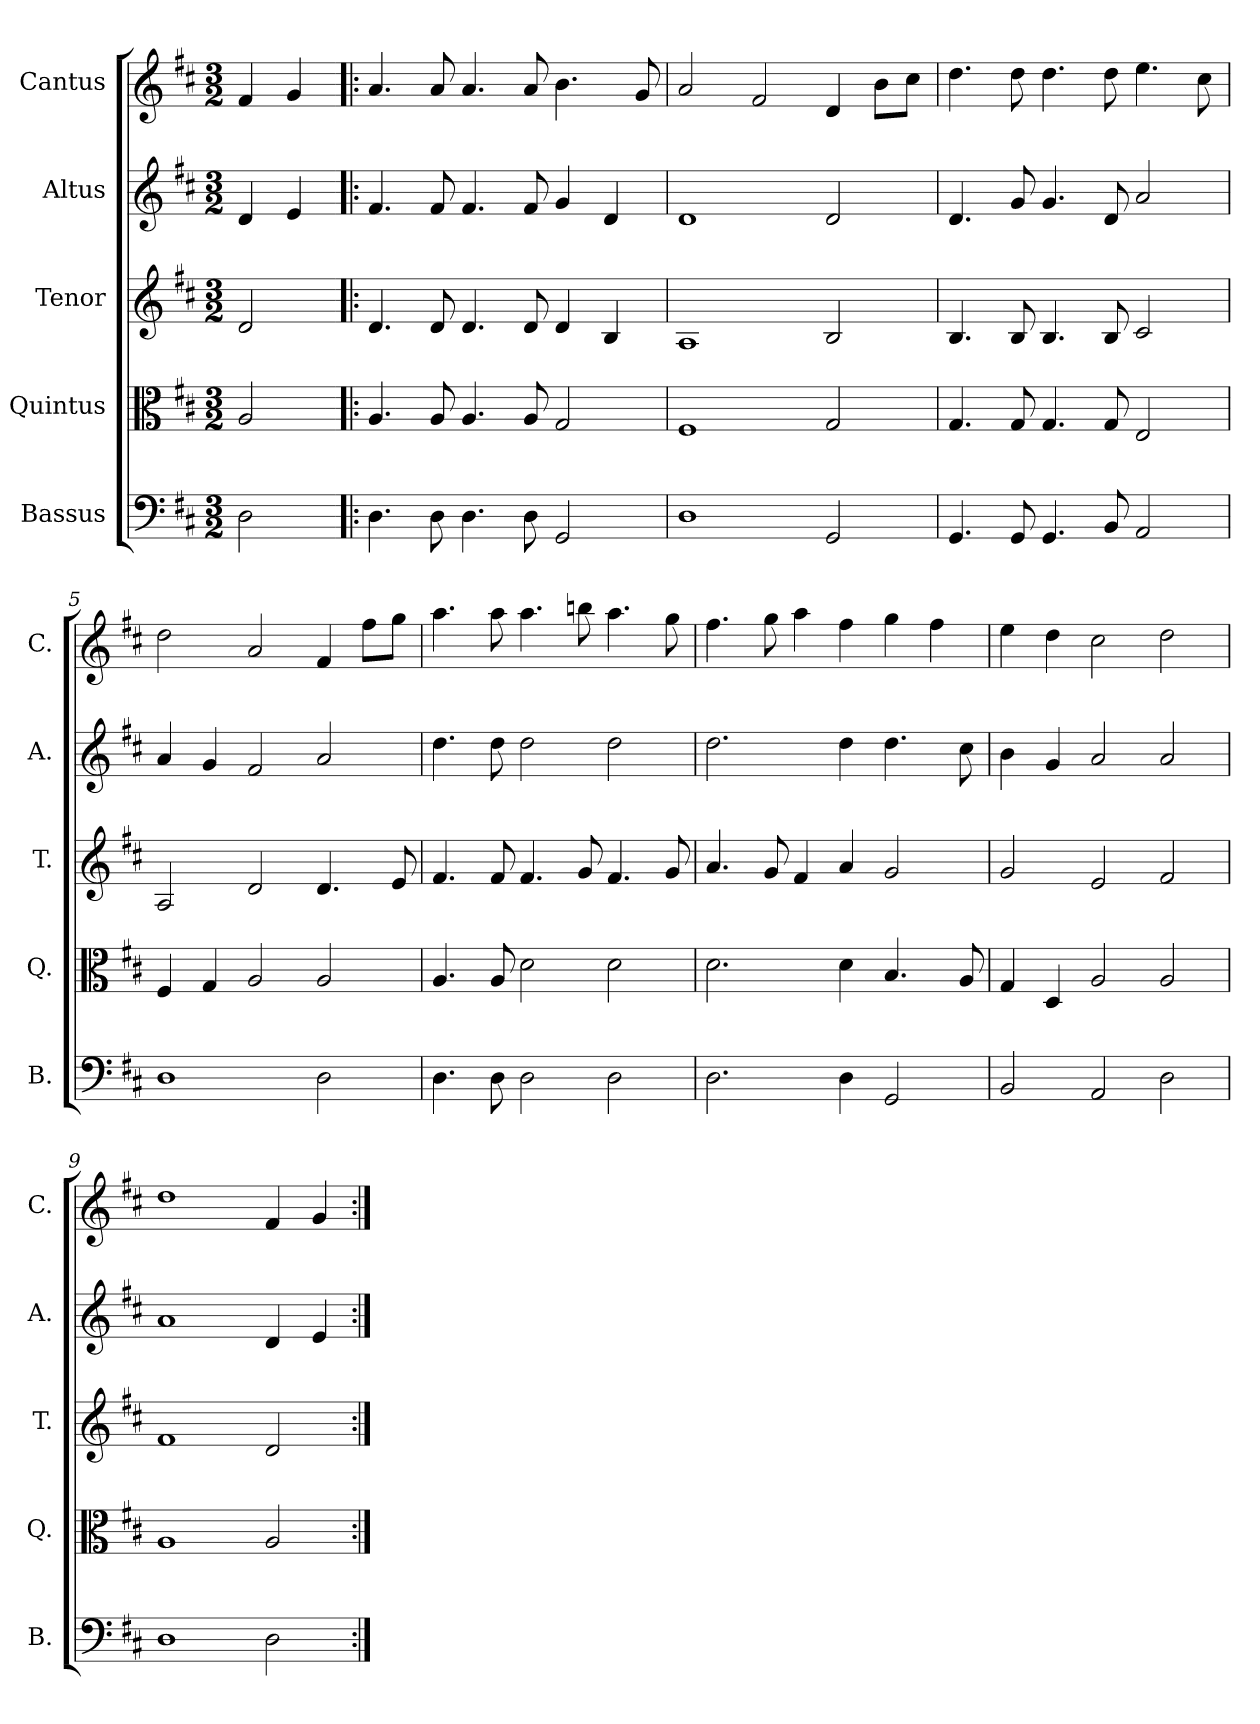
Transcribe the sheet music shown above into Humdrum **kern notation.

**kern	**kern	**kern	**kern	**kern
*part5	*part4	*part3	*part2	*part1
*staff5	*staff4	*staff3	*staff2	*staff1
*I"Bassus	*I"Quintus	*I"Tenor	*I"Altus	*I"Cantus
*I'B.	*I'Q.	*I'T.	*I'A.	*I'C.
*clefF4	*clefC3	*clefG2	*clefG2	*clefG2
*k[f#c#]	*k[f#c#]	*k[f#c#]	*k[f#c#]	*k[f#c#]
*D:	*D:	*D:	*D:	*D:
*M3/2	*M3/2	*M3/2	*M3/2	*M3/2
=1	=1	=1	=1	=1
2D\	2A/	2d/	4d/	4f#/
.	.	.	4e/	4g/
=2!|:	=2!|:	=2!|:	=2!|:	=2!|:
4.D\	4.A/	4.d/	4.f#/	4.a/
8D\	8A/	8d/	8f#/	8a/
4.D\	4.A/	4.d/	4.f#/	4.a/
8D\	8A/	8d/	8f#/	8a/
2GG/	2G/	4d/	4g/	4.b\
.	.	4B/	4d/	.
.	.	.	.	8g/
=3	=3	=3	=3	=3
1D	1F#	1A	1d	2a/
.	.	.	.	2f#/
2GG/	2G/	2B/	2d/	4d/
.	.	.	.	8b\L
.	.	.	.	8cc#\J
=4	=4	=4	=4	=4
4.GG/	4.G/	4.B/	4.d/	4.dd\
8GG/	8G/	8B/	8g/	8dd\
4.GG/	4.G/	4.B/	4.g/	4.dd\
8BB/	8G/	8B/	8d/	8dd\
2AA/	2E/	2c#/	2a/	4.ee\
.	.	.	.	8cc#\
=5	=5	=5	=5	=5
1D	4F#/	2A/	4a/	2dd\
.	4G/	.	4g/	.
.	2A/	2d/	2f#/	2a/
2D\	2A/	4.d/	2a/	4f#/
.	.	.	.	8ff#\L
.	.	8e/	.	8gg\J
=6	=6	=6	=6	=6
4.D\	4.A/	4.f#/	4.dd\	4.aa\
8D\	8A/	8f#/	8dd\	8aa\
2D\	2d\	4.f#/	2dd\	4.aa\
.	.	8g/	.	8bbn\
2D\	2d\	4.f#/	2dd\	4.aa\
.	.	8g/	.	8gg\
=7	=7	=7	=7	=7
2.D\	2.d\	4.a/	2.dd\	4.ff#\
.	.	8g/	.	8gg\
.	.	4f#/	.	4aa\
4D\	4d\	4a/	4dd\	4ff#\
2GG/	4.B/	2g/	4.dd\	4gg\
.	.	.	.	4ff#\
.	8A/	.	8cc#\	.
=8	=8	=8	=8	=8
2BB/	4G/	2g/	4b\	4ee\
.	4D/	.	4g/	4dd\
2AA/	2A/	2e/	2a/	2cc#\
2D\	2A/	2f#/	2a/	2dd\
=9	=9	=9	=9	=9
1D	1A	1f#	1a	1dd
2D\	2A/	2d/	4d/	4f#/
.	.	.	4e/	4g/
=:|!	=:|!	=:|!	=:|!	=:|!
*-	*-	*-	*-	*-
